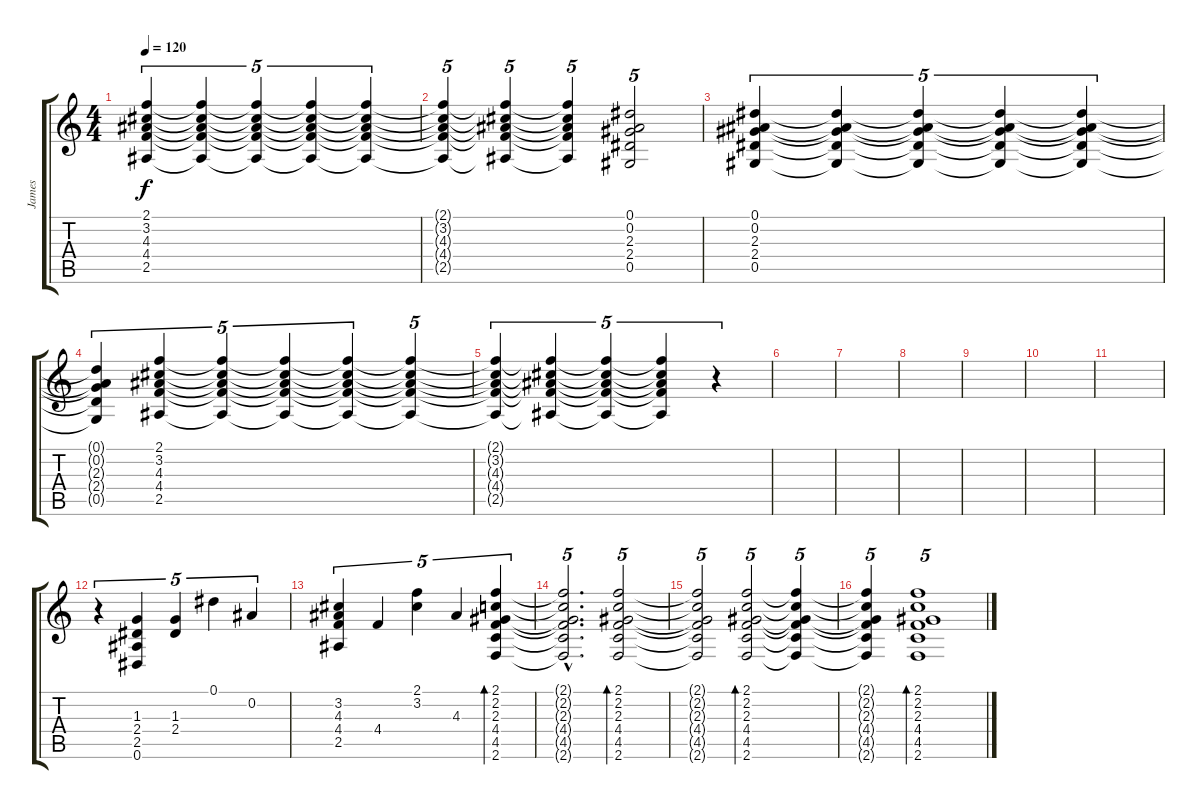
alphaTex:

\track ("James" "James") {instrument overdrivenguitar}
\staff {score tabs}
\tuning (Eb4 Bb3 Gb3 Db3 Ab2 Eb2) {hide}
\ts (4 4)
\tempo 120
\clef g2
\ks c
(2.1 3.2 4.3 4.4 2.5).4{tu (5 4) dy f} (2.1{t} 3.2{t} 4.3{t} 4.4{t} 2.5{t}).4{tu (5 4)} (2.1{t} 3.2{t} 4.3{t} 4.4{t} 2.5{t}).4{tu (5 4)} (2.1{t} 3.2{t} 4.3{t} 4.4{t} 2.5{t}).4{tu (5 4)} (2.1{t} 3.2{t} 4.3{t} 4.4{t} 2.5{t}).4{tu (5 4)} |
(2.1{t} 3.2{t} 4.3{t} 4.4{t} 2.5{t}).4{tu (5 4)} (2.1{t} 3.2{t} 4.3{t} 4.4{t} 2.5{t}).4{tu (5 4)} (2.1{t} 3.2{t} 4.3{t} 4.4{t} 2.5{t}).4{tu (5 4)} (0.1 0.2 2.3 2.4 0.5).2{tu (5 4)} |
(0.1 0.2 2.3 2.4 0.5).4{tu (5 4)} (0.1{t} 0.2{t} 2.3{t} 2.4{t} 0.5{t}).4{tu (5 4)} (0.1{t} 0.2{t} 2.3{t} 2.4{t} 0.5{t}).4{tu (5 4)} (0.1{t} 0.2{t} 2.3{t} 2.4{t} 0.5{t}).4{tu (5 4)} (0.1{t} 0.2{t} 2.3{t} 2.4{t} 0.5{t}).4{tu (5 4)} |
(0.1{t} 0.2{t} 2.3{t} 2.4{t} 0.5{t}).4{tu (5 4)} (2.1 3.2 4.3 4.4 2.5).4{tu (5 4)} (2.1{t} 3.2{t} 4.3{t} 4.4{t} 2.5{t}).4{tu (5 4)} (2.1{t} 3.2{t} 4.3{t} 4.4{t} 2.5{t}).4{tu (5 4)} (2.1{t} 3.2{t} 4.3{t} 4.4{t} 2.5{t}).4{tu (5 4)} (2.1{t} 3.2{t} 4.3{t} 4.4{t} 2.5{t}).4{tu (5 4)} |
(2.1{t} 3.2{t} 4.3{t} 4.4{t} 2.5{t}).4{tu (5 4)} (2.1{t} 3.2{t} 4.3{t} 4.4{t} 2.5{t}).4{tu (5 4)} (2.1{t} 3.2{t} 4.3{t} 4.4{t} 2.5{t}).4{tu (5 4)} (2.1{t} 3.2{t} 4.3{t} 4.4{t} 2.5{t}).4{tu (5 4)} r.4{tu (5 4)} |
|
|
|
|
|
|
r.4{tu (5 4)} (1.3 2.4 2.5 0.6).4{tu (5 4)} (1.3 2.4).4{tu (5 4)} 0.1.4{tu (5 4)} 0.2.4{tu (5 4)} |
(3.2 4.3 4.4 2.5).4{tu (5 4)} 4.4.4{tu (5 4)} (2.1 3.2).4{tu (5 4)} 4.3.4{tu (5 4)} (2.1 2.2 2.3 4.4 4.5 2.6).4{tu (5 4) bd 120} |
(2.1{hac t} 2.2{hac t} 2.3{hac t} 4.4{hac t} 4.5{hac t} 2.6{hac t}).2{d tu (5 4)} (2.1 2.2 2.3 4.4 4.5 2.6).2{tu (5 4) bd 60} |
(2.1{t} 2.2{t} 2.3{t} 4.4{t} 4.5{t} 2.6{t}).2{tu (5 4)} (2.1 2.2 2.3 4.4 4.5 2.6).2{tu (5 4) bd 60} (2.1{t} 2.2{t} 2.3{t} 4.4{t} 4.5{t} 2.6{t}).4{tu (5 4)} |
(2.1{t} 2.2{t} 2.3{t} 4.4{t} 4.5{t} 2.6{t}).4{tu (5 4)} (2.1 2.2 2.3 4.4 4.5 2.6).1{tu (5 4) bd 60}
